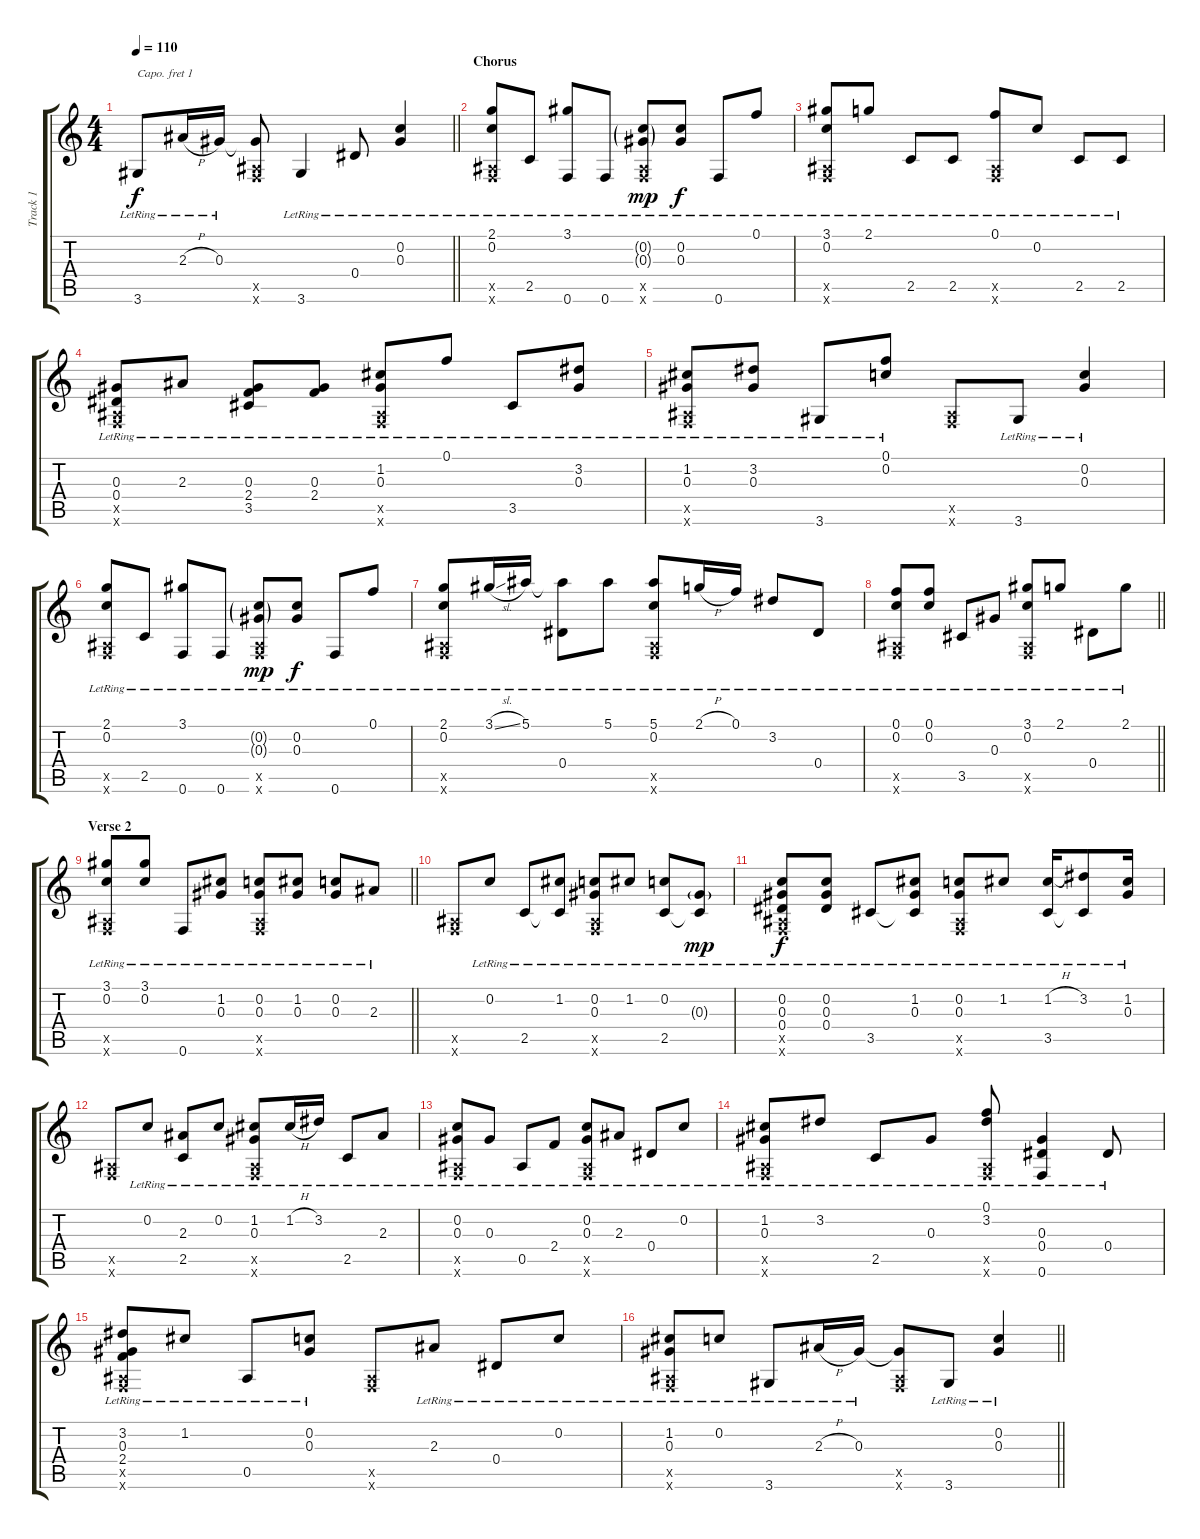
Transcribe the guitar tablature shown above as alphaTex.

\track ("Track 1" "Track 1") {instrument acousticguitarsteel}
\staff {score tabs}
\capo 1
\tuning (E4 B3 G3 D3 A2 E2) {hide}
\ts (4 4)
\tempo 110
\clef g2
\barLineRight lightlight
\ks c
3.6{lr}.8{dy f} 2.3{h lr}.16 0.3{lr}.16 (0.3{t} 0.5{x} 0.6{x}).8 3.6{lr}.4 0.4{lr}.8 (0.2{lr} 0.3{lr}).4 |
\section ("" "Chorus")
(2.1{lr} 0.2{lr} 0.5{x} 0.6{x}).8 2.5{lr}.8 (3.1{lr} 0.6{lr}).8 0.6{lr}.8 (0.2{g lr} 0.3{g lr} 0.5{x} 0.6{x}).8{dy mp} (0.2{lr} 0.3{lr}).8{dy f} 0.6{lr}.8 0.1{lr}.8 |
(3.1{lr} 0.2{lr} 0.5{x} 0.6{x}).8 2.1{lr}.8 2.5{lr}.8 2.5{lr}.8 (0.1{lr} 0.5{x} 0.6{x}).8 0.2{lr}.8 2.5{lr}.8 2.5{lr}.8 |
(0.3{lr} 0.4{lr} 0.5{x} 0.6{x}).8 2.3{lr}.8 (0.3{lr} 2.4{lr} 3.5).8 (0.3{lr} 2.4{lr}).8 (1.2{lr} 0.3{lr} 0.5{x} 0.6{x}).8 0.1{lr}.8 3.5{lr}.8 (3.2{lr} 0.3{lr}).8 |
(1.2{lr} 0.3{lr} 0.5{x} 0.6{x}).8 (3.2{lr} 0.3{lr}).8 3.6{lr}.8 (0.1{lr} 0.2{lr}).8 (0.5{x} 0.6{x}).8 3.6{lr}.8 (0.2{lr} 0.3{lr}).4 |
(2.1{lr} 0.2{lr} 0.5{x} 0.6{x}).8 2.5{lr}.8 (3.1{lr} 0.6{lr}).8 0.6{lr}.8 (0.2{g lr} 0.3{g lr} 0.5{x} 0.6{x}).8{dy mp} (0.2{lr} 0.3{lr}).8{dy f} 0.6{lr}.8 0.1{lr}.8 |
(2.1{lr} 0.2{lr} 0.5{x} 0.6{x}).8 3.1{sl lr}.16 5.1{lr}.16 (5.1{t} 0.4{lr}).8 5.1{lr}.8 (5.1{lr} 0.2 0.5{x} 0.6{x}).8 2.1{h lr}.16 0.1{lr}.16 3.2{lr}.8 0.4{lr}.8 |
\barLineRight lightlight
(0.1{lr} 0.2{lr} 0.5{x} 0.6{x}).8 (0.1{lr} 0.2{lr}).8 3.5{lr}.8 0.3{lr}.8 (3.1{lr} 0.2{lr} 0.5{x} 0.6{x}).8 2.1{lr}.8 0.4{lr}.8 2.1{lr}.8 |
\section ("" "Verse 2")
\barLineRight lightlight
(3.1{lr} 0.2 0.5{x} 0.6{x}).8 (3.1{lr} 0.2{lr}).8 0.6{lr}.8 (1.2{lr} 0.3{lr}).8 (0.2{lr} 0.3 0.5{x} 0.6{x}).8 (1.2{lr} 0.3{lr}).8 (0.2{lr} 0.3{lr}).8 2.3{lr}.8 |
(0.5{x} 0.6{x}).8 0.2{lr}.8 2.5{lr}.8 (1.2{lr} 2.5{t}).8 (0.2{lr} 0.3 0.5{x} 0.6{x}).8 1.2{lr}.8 (0.2{lr} 2.5).8 (0.3{g lr} 2.5{t}).8{dy mp} |
(0.2{lr} 0.3{lr} 0.4{lr} 0.5{x} 0.6{x}).8{dy f} (0.2{lr} 0.3{lr} 0.4{lr}).8 3.5{lr}.8 (1.2{lr} 0.3{lr} 3.5{t}).8 (0.2{lr} 0.3{lr} 0.5{x} 0.6{x}).8 1.2{lr}.8 (1.2{h lr} 3.5{lr}).16 (3.2{lr} 3.5{t}).8 (1.2{lr} 0.3{lr}).16 |
(0.5{x} 0.6{x}).8 0.2{lr}.8 (2.3{lr} 2.5{lr}).8 0.2{lr}.8 (1.2{lr} 0.3{lr} 0.5{x} 0.6{x}).8 1.2{h lr}.16 3.2{lr}.16 2.5{lr}.8 2.3{lr}.8 |
(0.2{lr} 0.3{lr} 0.5{x} 0.6{x}).8 0.3{lr}.8 0.5{lr}.8 2.4{lr}.8 (0.2{lr} 0.3{lr} 0.5{x} 0.6{x}).8 2.3{lr}.8 0.4{lr}.8 0.2{lr}.8 |
(1.2{lr} 0.3{lr} 0.5{x} 0.6{x}).8 3.2{lr}.8 2.5{lr}.8 0.3{lr}.8 (0.1{lr} 3.2{lr} 0.5{x} 0.6{x}).8 (0.3{lr} 0.4{lr} 0.6{lr}).4 0.4{lr}.8 |
(3.2{lr} 0.3{lr} 2.4{lr} 0.5{x} 0.6{x}).8 1.2{lr}.8 0.5{lr}.8 (0.2{lr} 0.3{lr}).8 (0.5{x} 0.6{x}).8 2.3{lr}.8 0.4{lr}.8 0.2{lr}.8 |
\barLineRight lightlight
(1.2{lr} 0.3{lr} 0.5{x} 0.6{x}).8 0.2{lr}.8 3.6{lr}.8 2.3{h lr}.16 0.3{lr}.16 (0.3{t} 0.5{x} 0.6{x}).8 3.6{lr}.8 (0.2{lr} 0.3{lr}).4
